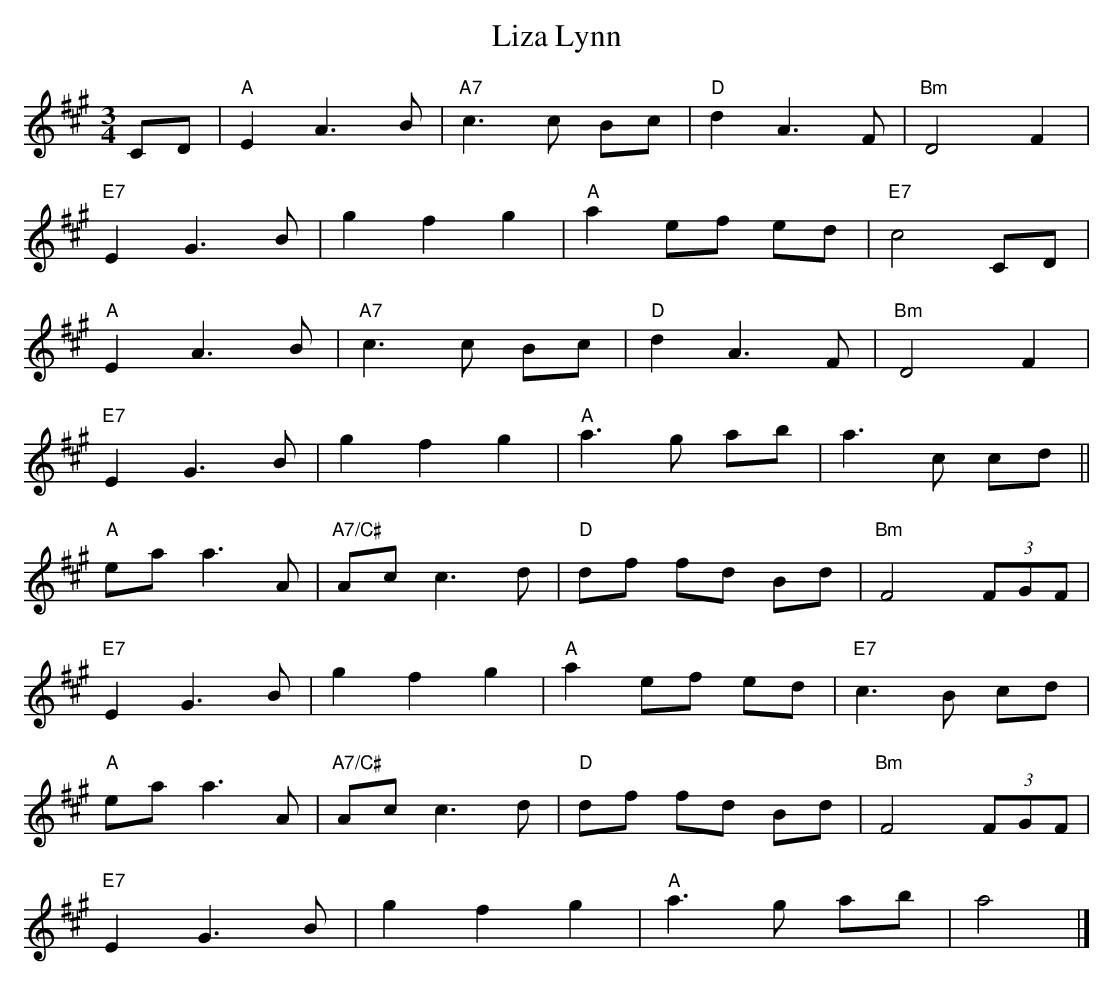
X:1
T: Liza Lynn
M: 3/4
L: 1/8
K: Amaj
CD| "A"E2A3B | "A7" c3c Bc | "D" d2A3F | "Bm" D4F2 |
"E7" E2G2>B2 | g2f2g2 | "A" a2ef ed | "E7" c4 CD|
"A"E2A3B | "A7" c3c Bc | "D" d2A3F | "Bm" D4F2 |
"E7"E2G2>B2 | g2f2g2 |"A" a3g ab | a3c cd ||
"A" ea a3A | "A7/C#"Ac c3d | "D"df fd Bd | "Bm"F4(3FGF |
"E7" E2G2>B2 | g2f2g2 | "A"a2ef ed | "E7"c3B cd|
"A" ea a3A | "A7/C#"Ac c3d | "D"df fd Bd | "Bm"F4(3FGF |
"E7" E2G2>B2 | g2f2g2 |  "A"a3g ab | a4 |]
